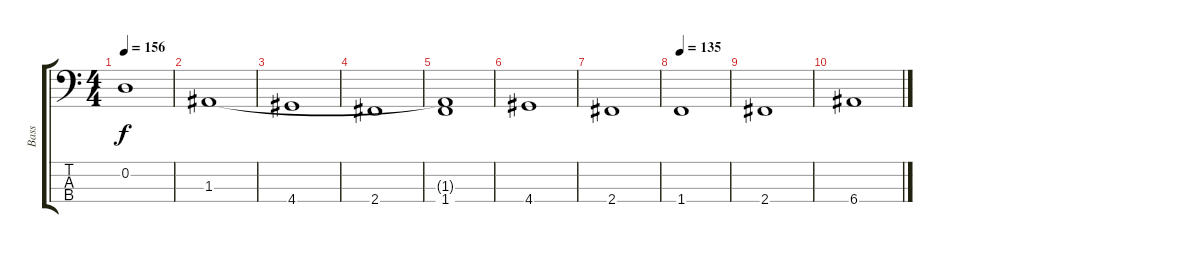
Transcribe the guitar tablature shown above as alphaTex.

\track ("Bass" "Bass") {instrument electricbassfinger}
\staff {score tabs}
\tuning (G2 D2 A1 E1) {hide}
\ts (4 4)
\tempo 156
\clef f4
\ks c
0.2{t}.1{dy f} |
1.3.1 |
4.4.1 |
2.4.1 |
(1.3{t} 1.4).1 |
4.4.1 |
2.4.1 |
\tempo 135
1.4.1 |
2.4.1 |
6.4.1
